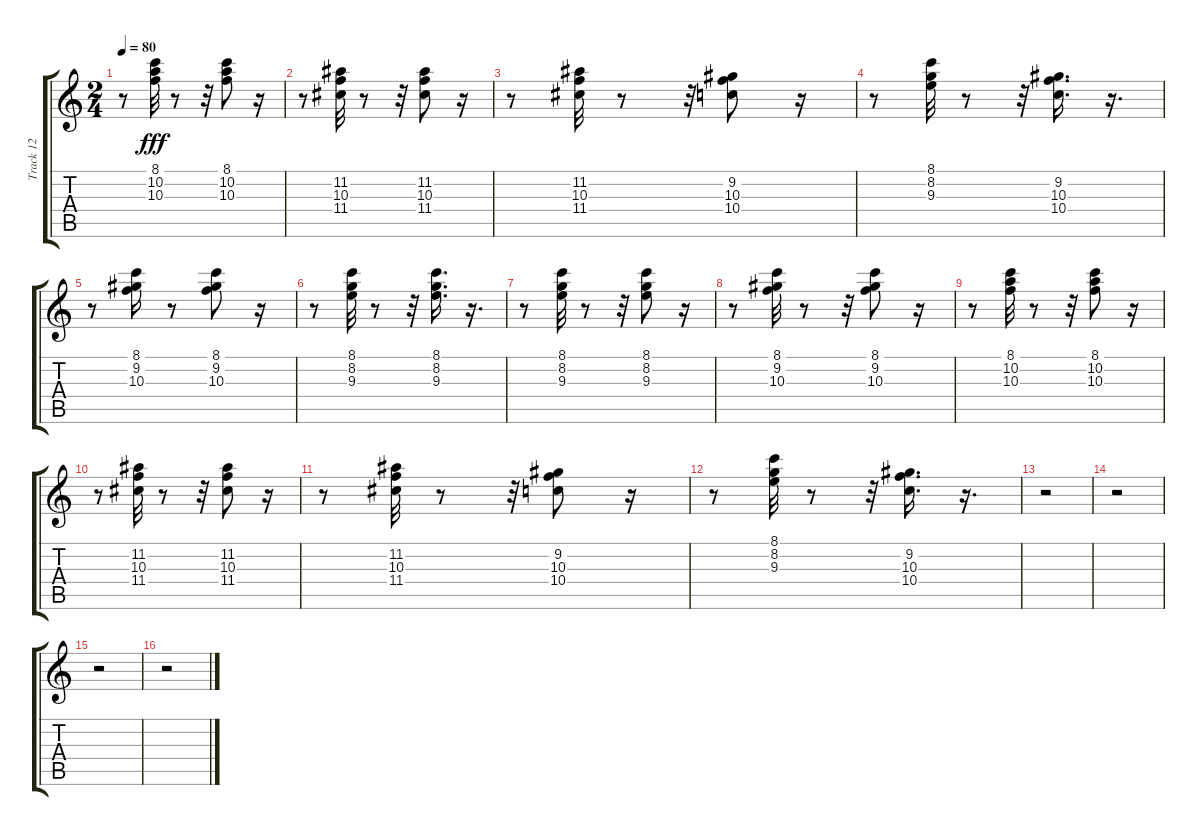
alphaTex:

\track ("Track 12" "Track 12") {instrument electricguitarclean}
\staff {score tabs}
\tuning (E4 B3 G3 D3 A2 E2) {hide}
\ts (2 4)
\tempo 80
\clef g2
\ks c
r.8{dy fff} (8.1 10.2 10.3).32 r.8 r.32 (8.1 10.2 10.3).8 r.16 |
r.8 (11.2 10.3 11.4).32 r.8 r.32 (11.2 10.3 11.4).8 r.16 |
r.8 (11.2 10.3 11.4).32 r.8 r.32 (9.2 10.3 10.4).8 r.16 |
r.8 (8.1 8.2 9.3).32 r.8 r.32 (9.2 10.3 10.4).16{d} r.16{d} |
r.8 (8.1 9.2 10.3).16 r.8 (8.1 9.2 10.3).8 r.16 |
r.8 (8.1 8.2 9.3).32 r.8 r.32 (8.1 8.2 9.3).16{d} r.16{d} |
r.8 (8.1 8.2 9.3).32 r.8 r.32 (8.1 8.2 9.3).8 r.16 |
r.8 (8.1 9.2 10.3).32 r.8 r.32 (8.1 9.2 10.3).8 r.16 |
r.8 (8.1 10.2 10.3).32 r.8 r.32 (8.1 10.2 10.3).8 r.16 |
r.8 (11.2 10.3 11.4).32 r.8 r.32 (11.2 10.3 11.4).8 r.16 |
r.8 (11.2 10.3 11.4).32 r.8 r.32 (9.2 10.3 10.4).8 r.16 |
r.8 (8.1 8.2 9.3).32 r.8 r.32 (9.2 10.3 10.4).16{d} r.16{d} |
r.2 |
r.2 |
r.2 |
r.2
